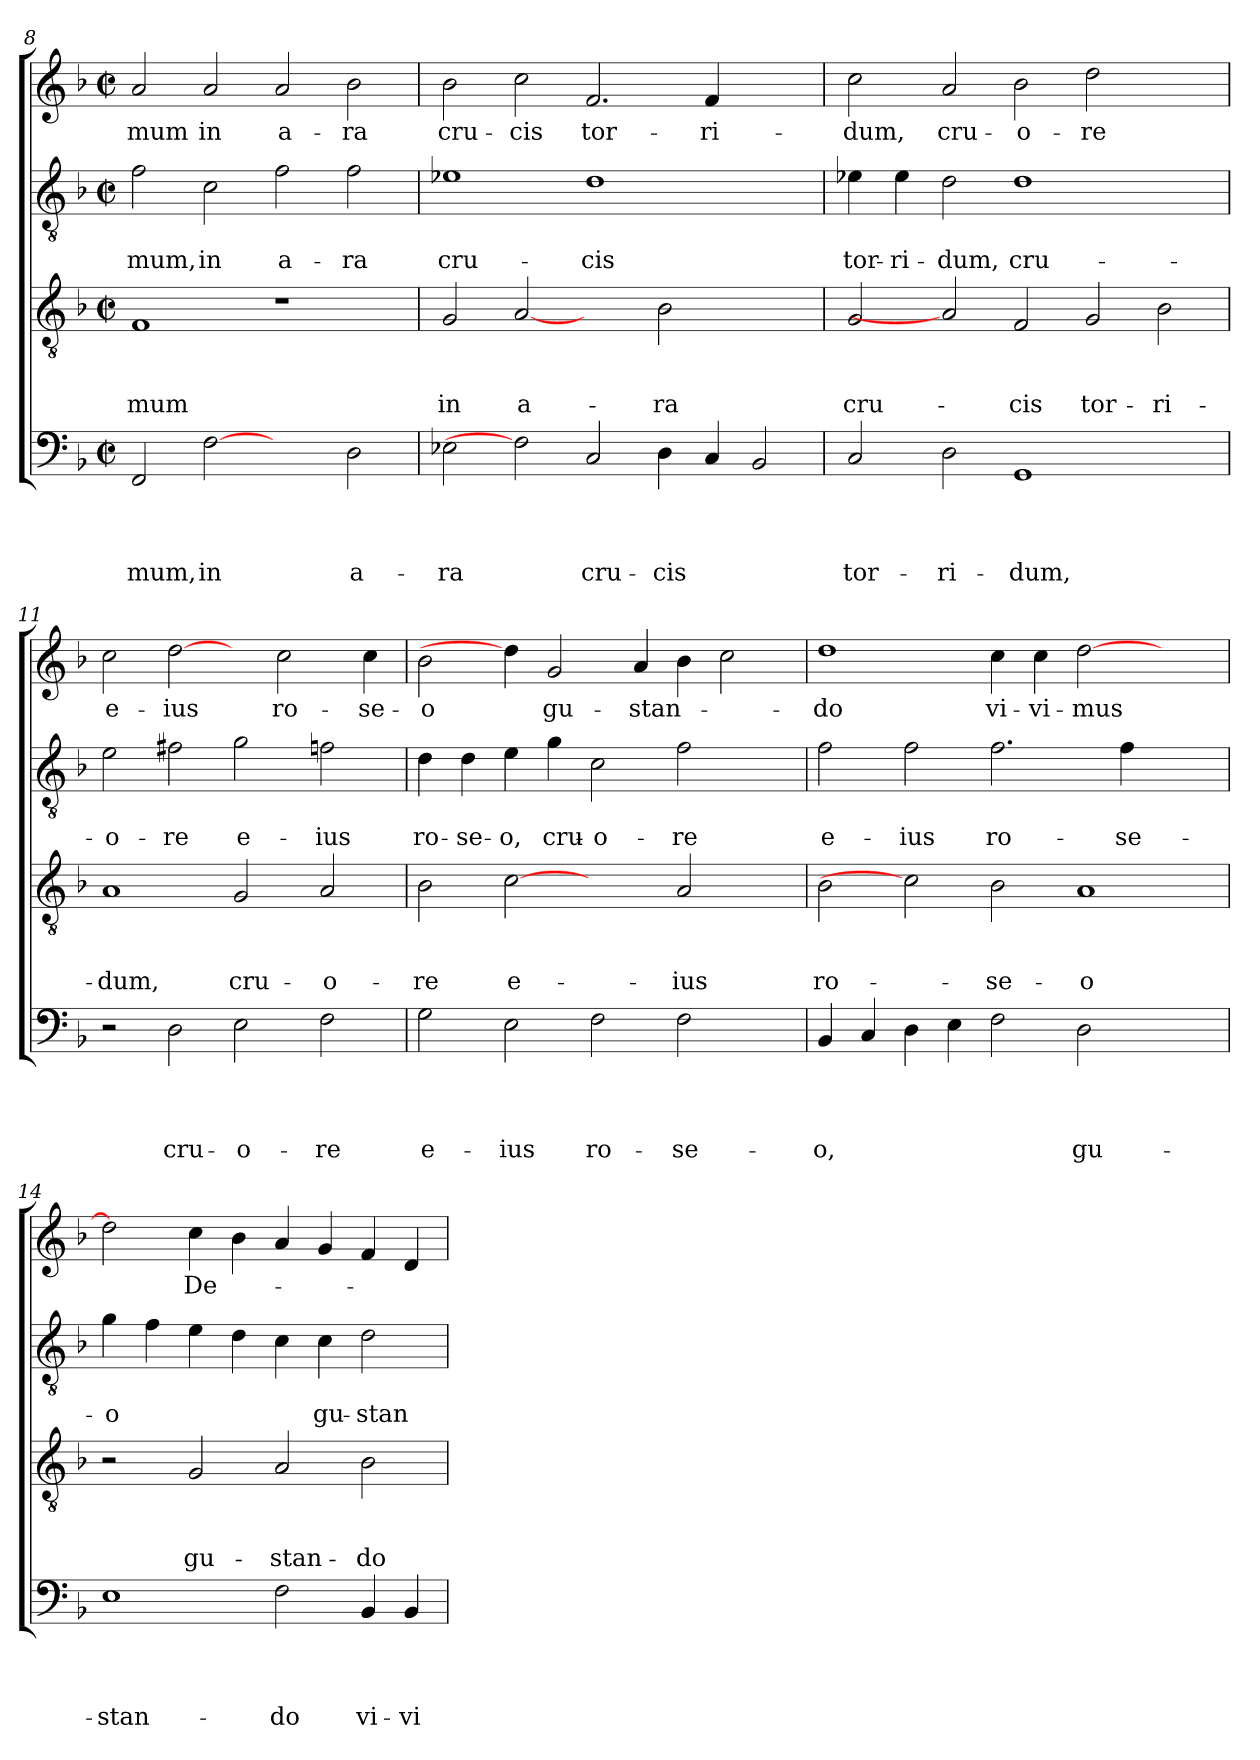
**kern	**text	**text	**text	**text	**kern	**text	**text	**text	**kern	**text	**text	**kern	**text
*part4	*part4	*part4	*part4	*part4	*part3	*part3	*part3	*part3	*part2	*part2	*part2	*part1	*part1
*staff4	*staff4	*staff4	*staff4	*staff4	*staff3	*staff3	*staff3	*staff3	*staff2	*staff2	*staff2	*staff1	*staff1
*clefF4	*	*	*	*	*clefGv2	*	*	*	*clefGv2	*	*	*clefG2	*
*k[b-]	*	*	*	*	*k[b-]	*	*	*	*k[b-]	*	*	*k[b-]	*
*F:	*	*	*	*	*F:	*	*	*	*F:	*	*	*F:	*
*M2/2	*	*	*	*	*M2/2	*	*	*	*M2/2	*	*	*M2/2	*
*met(c|)	*	*	*	*	*met(c|)	*	*	*	*met(c|)	*	*	*met(c|)	*
=8	=8	=8	=8	=8	=8	=8	=8	=8	=8	=8	=8	=8	=8
!	!	!	!	!LO:LY:b	!	!	!	!LO:LY:b	!	!	!LO:LY:b	!	!LO:LY:b
2FF/	.	.	.	-mum,	1F	.	.	-mum	2f\	.	-mum,	2a/	-mum
!	!	!	!	!LO:LY:b	!	!	!	!	!	!	!LO:LY:b	!	!LO:LY:b
[2F	.	.	.	in	.	.	.	.	2c\	.	in	2a/	in
!	!	!	!	!	!	!	!	!	!	!	!LO:LY:b	!	!LO:LY:b
2ryy	.	.	.	.	1r	.	.	.	2f\	.	a-	2a/	a-
!	!	!	!	!LO:LY:b	!	!	!	!	!	!	!LO:LY:b	!	!LO:LY:b
2D\	.	.	.	a-	.	.	.	.	2f\	.	-ra	2b-\	-ra
=9	=9	=9	=9	=9	=9	=9	=9	=9	=9	=9	=9	=9	=9
!	!	!	!	!LO:LY:b	!	!	!	!LO:LY:b	!	!	!LO:LY:b	!	!LO:LY:b
2E-X\	.	.	.	-ra	2G/	.	.	in	1e-X	.	cru-	2b-\	cru-
!	!	!	!	!	!	!	!	!LO:LY:b	!	!	!	!	!LO:LY:b
2F]	.	.	.	.	[2A	.	.	a-	.	.	.	2cc\	-cis
!	!	!	!	!LO:LY:b	!	!	!	!	!	!	!LO:LY:b	!	!LO:LY:b
2C/	.	.	.	cru-	2ryy	.	.	.	1d	.	-cis	2.f/	tor-
!	!	!	!	!LO:LY:b	!	!	!	!LO:LY:b	!	!	!	!	!
4D\	.	.	.	-cis	2B-\	.	.	-ra	.	.	.	.	.
!	!	!	!	!	!	!	!	!	!	!	!	!	!LO:LY:b
4C/	.	.	.	.	.	.	.	.	.	.	.	4f/	-ri-
2BB-/	.	.	.	.	2ryy	.	.	.	2ryy	.	.	2ryy	.
=10	=10	=10	=10	=10	=10	=10	=10	=10	=10	=10	=10	=10	=10
!	!	!	!	!LO:LY:b	!	!	!	!LO:LY:b	!	!	!LO:LY:b	!	!LO:LY:b
2C/	.	.	.	tor-	2G/	.	.	cru-	4e-X\	.	tor-	2cc\	-dum,
!	!	!	!	!	!	!	!	!	!	!	!LO:LY:b	!	!
.	.	.	.	.	.	.	.	.	4e-\	.	-ri-	.	.
!	!	!	!	!LO:LY:b	!	!	!	!	!	!	!LO:LY:b	!	!LO:LY:b
2D\	.	.	.	-ri-	2A]	.	.	.	2d\	.	-dum,	2a/	cru-
!	!	!	!	!LO:LY:b	!	!	!	!LO:LY:b	!	!	!LO:LY:b	!	!LO:LY:b
1GG	.	.	.	-dum,	2F/	.	.	-cis	1d	.	cru-	2b-\	-o-
!	!	!	!	!	!	!	!	!LO:LY:b	!	!	!	!	!LO:LY:b
.	.	.	.	.	2G/	.	.	tor-	.	.	.	2dd\	-re
!	!	!	!	!	!	!	!	!LO:LY:b	!	!	!	!	!
2ryy	.	.	.	.	2B-\	.	.	-ri-	2ryy	.	.	2ryy	.
=11	=11	=11	=11	=11	=11	=11	=11	=11	=11	=11	=11	=11	=11
!	!	!	!	!	!	!	!	!LO:LY:b	!	!	!LO:LY:b	!	!LO:LY:b
2r	.	.	.	.	1A	.	.	-dum,	2e\	.	-o-	2cc\	e-
!	!	!	!	!LO:LY:b	!	!	!	!	!	!	!LO:LY:b	!	!LO:LY:b
2D\	.	.	.	cru-	.	.	.	.	2f#X\	.	-re	[2dd\	-ius
!	!	!	!	!LO:LY:b	!	!	!	!LO:LY:b	!	!	!LO:LY:b	!	!
2E\	.	.	.	-o-	2G/	.	.	cru-	2g\	.	e-	4ryy	.
!	!	!	!	!	!	!	!	!	!	!	!	!	!LO:LY:b
.	.	.	.	.	.	.	.	.	.	.	.	2cc\	ro-
!	!	!	!	!LO:LY:b	!	!	!	!LO:LY:b	!	!	!LO:LY:b	!	!
2F\	.	.	.	-re	2A/	.	.	-o-	2fn\	.	-ius	.	.
!	!	!	!	!	!	!	!	!	!	!	!	!	!LO:LY:b
.	.	.	.	.	.	.	.	.	.	.	.	4cc\	-se-
!!LO:LB:g=z
=12	=12	=12	=12	=12	=12	=12	=12	=12	=12	=12	=12	=12	=12
!	!	!	!	!LO:LY:b	!	!	!	!LO:LY:b	!	!	!LO:LY:b	!	!LO:LY:b
2G\	.	.	.	e-	2B-\	.	.	-re	4d\	.	ro-	2b-\	-o
!	!	!	!	!	!	!	!	!	!	!	!LO:LY:b	!	!
.	.	.	.	.	.	.	.	.	4d\	.	-se-	.	.
!	!	!	!	!LO:LY:b	!	!	!	!LO:LY:b	!	!	!LO:LY:b	!	!
2E\	.	.	.	-ius	[2c	.	.	e-	4e\	.	-o,	4dd\]	.
!	!	!	!	!	!	!	!	!	!	!	!LO:LY:b	!	!LO:LY:b
.	.	.	.	.	.	.	.	.	4g\	.	cru-	2g/	gu-
!	!	!	!	!LO:LY:b	!	!	!	!	!	!	!LO:LY:b	!	!
2F\	.	.	.	ro-	2ryy	.	.	.	2c\	.	-o-	.	.
!	!	!	!	!	!	!	!	!	!	!	!	!	!LO:LY:b
.	.	.	.	.	.	.	.	.	.	.	.	4a/	-stan-
!	!	!	!	!LO:LY:b	!	!	!	!LO:LY:b	!	!	!LO:LY:b	!	!
2F\	.	.	.	-se-	2A/	.	.	-ius	2f\	.	-re	4b-\	.
.	.	.	.	.	.	.	.	.	.	.	.	2cc\	.
4ryy	.	.	.	.	4ryy	.	.	.	4ryy	.	.	.	.
=13	=13	=13	=13	=13	=13	=13	=13	=13	=13	=13	=13	=13	=13
!	!	!	!	!LO:LY:b	!	!	!	!LO:LY:b	!	!	!LO:LY:b	!	!LO:LY:b
4BB-/	.	.	.	-o,	2B-\	.	.	ro-	2f\	.	e-	1dd	-do
4C/	.	.	.	.	.	.	.	.	.	.	.	.	.
!	!	!	!	!	!	!	!	!	!	!	!LO:LY:b	!	!
4D\	.	.	.	.	2c]	.	.	.	2f\	.	-ius	.	.
4E\	.	.	.	.	.	.	.	.	.	.	.	.	.
!	!	!	!	!	!	!	!	!LO:LY:b	!	!	!LO:LY:b	!	!LO:LY:b
2F\	.	.	.	.	2B-\	.	.	-se-	2.f\	.	ro-	4cc\	vi-
!	!	!	!	!	!	!	!	!	!	!	!	!	!LO:LY:b
.	.	.	.	.	.	.	.	.	.	.	.	4cc\	-vi-
!	!	!	!	!LO:LY:b	!	!	!	!LO:LY:b	!	!	!	!	!LO:LY:b
2D\	.	.	.	gu-	1A	.	.	-o	.	.	.	[2dd\	-mus
!	!	!	!	!	!	!	!	!	!	!	!LO:LY:b	!	!
.	.	.	.	.	.	.	.	.	4f\	.	-se-	.	.
2ryy	.	.	.	.	.	.	.	.	2ryy	.	.	2ryy	.
=14	=14	=14	=14	=14	=14	=14	=14	=14	=14	=14	=14	=14	=14
!	!	!	!	!LO:LY:b	!	!	!	!	!	!	!LO:LY:b	!	!
1E	.	.	.	-stan-	2r	.	.	.	4g\	.	-o	2dd\]	.
.	.	.	.	.	.	.	.	.	4f\	.	.	.	.
!	!	!	!	!	!	!	!	!LO:LY:b	!	!	!	!	!LO:LY:b
.	.	.	.	.	2G/	.	.	gu-	4e\	.	.	4cc\	De-
.	.	.	.	.	.	.	.	.	4d\	.	.	4b-\	.
!	!	!	!	!LO:LY:b	!	!	!	!LO:LY:b	!	!	!	!	!
2F\	.	.	.	-do	2A/	.	.	-stan-	4c\	.	.	4a/	.
!	!	!	!	!	!	!	!	!	!	!	!LO:LY:b	!	!
.	.	.	.	.	.	.	.	.	4c\	.	gu-	4g/	.
!	!	!	!	!LO:LY:b	!	!	!	!LO:LY:b	!	!	!LO:LY:b	!	!
4BB-/	.	.	.	vi-	2B-\	.	.	-do	2d\	.	-stan-	4f/	.
!	!	!	!	!LO:LY:b	!	!	!	!	!	!	!	!	!
4BB-/	.	.	.	-vi-	.	.	.	.	.	.	.	4d/	.
=	=	=	=	=	=	=	=	=	=	=	=	=	=
*-	*-	*-	*-	*-	*-	*-	*-	*-	*-	*-	*-	*-	*-
